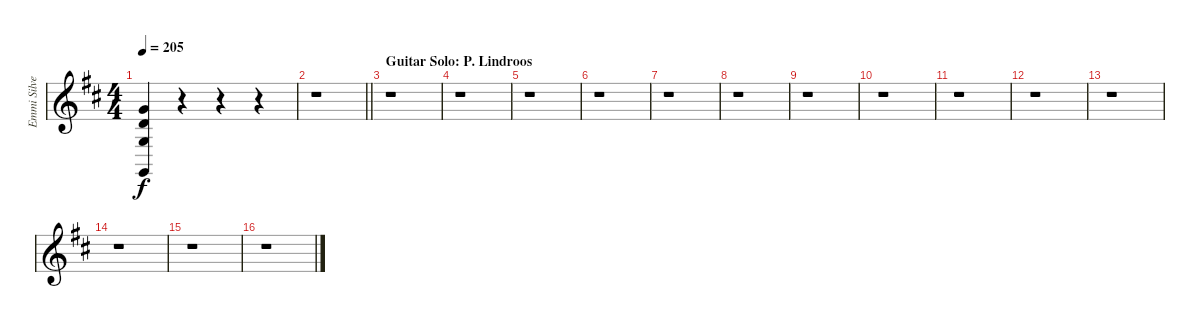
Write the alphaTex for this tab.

\track ("Emmi Silvennoinen" "Emmi Silve") {instrument stringensemble1}
\staff {score}
\tuning (E4 B3 G3 D3 A2 D2) {hide}
\ts (4 4)
\tempo 205
\clef g2
\ks bminor
(8.2 7.3 5.4 5.6).4{dy f} r.4 r.4 r.4 |
\barLineRight lightlight
r.1 |
\section ("" "Guitar Solo: P. Lindroos")
r.1 |
r.1 |
r.1 |
r.1 |
r.1 |
r.1 |
r.1 |
r.1 |
r.1 |
r.1 |
r.1 |
r.1 |
r.1 |
r.1
